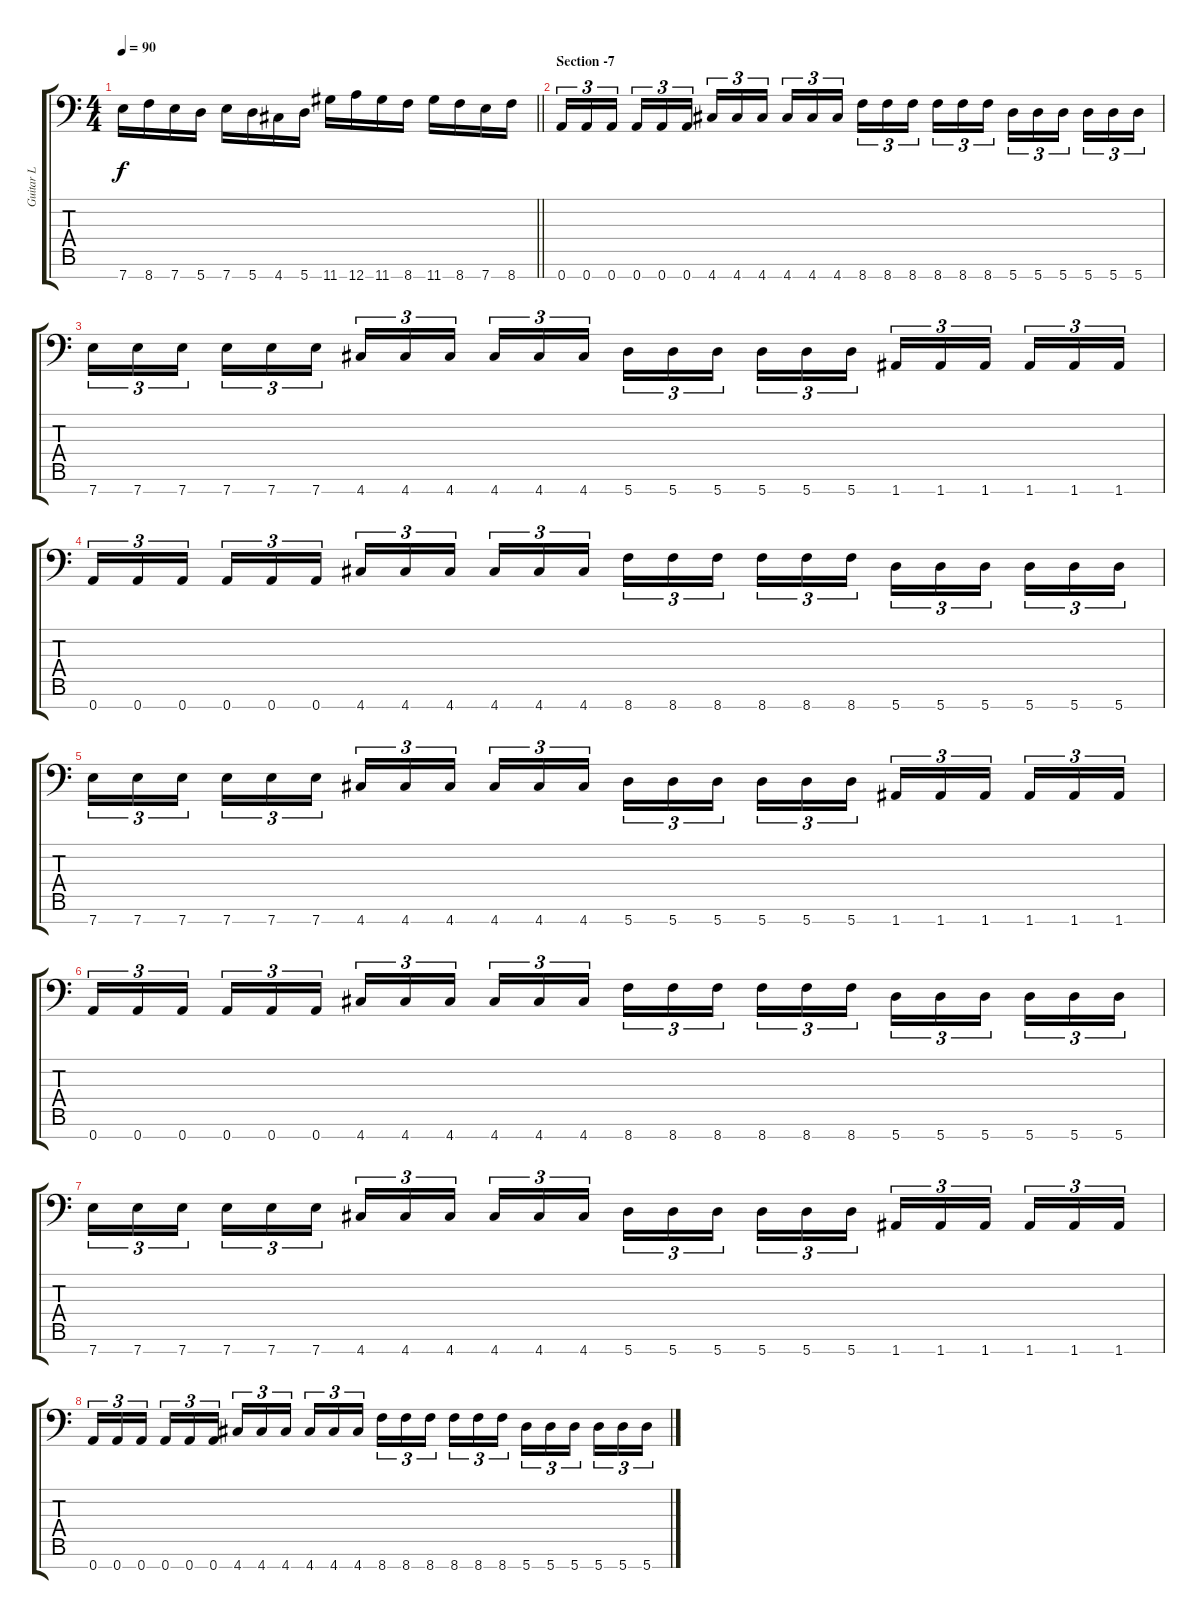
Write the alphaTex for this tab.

\track ("Guitar L" "Guitar L") {instrument distortionguitar}
\staff {score tabs}
\tuning (E4 B3 G3 D3 A2 E2 A1) {hide}
\ts (4 4)
\tempo 90
\clef f4
\barLineRight lightlight
\ks c
7.7.16{dy f} 8.7.16 7.7.16 5.7.16 7.7.16 5.7.16 4.7.16 5.7.16 11.7.16 12.7.16 11.7.16 8.7.16 11.7.16 8.7.16 7.7.16 8.7.16 |
\section ("" "Section -7")
0.7.16{tu (3 2)} 0.7.16{tu (3 2)} 0.7.16{tu (3 2) beam splitsecondary} 0.7.16{tu (3 2)} 0.7.16{tu (3 2)} 0.7.16{tu (3 2)} 4.7.16{tu (3 2)} 4.7.16{tu (3 2)} 4.7.16{tu (3 2) beam splitsecondary} 4.7.16{tu (3 2)} 4.7.16{tu (3 2)} 4.7.16{tu (3 2)} 8.7.16{tu (3 2)} 8.7.16{tu (3 2)} 8.7.16{tu (3 2) beam splitsecondary} 8.7.16{tu (3 2)} 8.7.16{tu (3 2)} 8.7.16{tu (3 2)} 5.7.16{tu (3 2)} 5.7.16{tu (3 2)} 5.7.16{tu (3 2) beam splitsecondary} 5.7.16{tu (3 2)} 5.7.16{tu (3 2)} 5.7.16{tu (3 2)} |
7.7.16{tu (3 2)} 7.7.16{tu (3 2)} 7.7.16{tu (3 2) beam splitsecondary} 7.7.16{tu (3 2)} 7.7.16{tu (3 2)} 7.7.16{tu (3 2)} 4.7.16{tu (3 2)} 4.7.16{tu (3 2)} 4.7.16{tu (3 2) beam splitsecondary} 4.7.16{tu (3 2)} 4.7.16{tu (3 2)} 4.7.16{tu (3 2)} 5.7.16{tu (3 2)} 5.7.16{tu (3 2)} 5.7.16{tu (3 2) beam splitsecondary} 5.7.16{tu (3 2)} 5.7.16{tu (3 2)} 5.7.16{tu (3 2)} 1.7.16{tu (3 2)} 1.7.16{tu (3 2)} 1.7.16{tu (3 2) beam splitsecondary} 1.7.16{tu (3 2)} 1.7.16{tu (3 2)} 1.7.16{tu (3 2)} |
0.7.16{tu (3 2)} 0.7.16{tu (3 2)} 0.7.16{tu (3 2) beam splitsecondary} 0.7.16{tu (3 2)} 0.7.16{tu (3 2)} 0.7.16{tu (3 2)} 4.7.16{tu (3 2)} 4.7.16{tu (3 2)} 4.7.16{tu (3 2) beam splitsecondary} 4.7.16{tu (3 2)} 4.7.16{tu (3 2)} 4.7.16{tu (3 2)} 8.7.16{tu (3 2)} 8.7.16{tu (3 2)} 8.7.16{tu (3 2) beam splitsecondary} 8.7.16{tu (3 2)} 8.7.16{tu (3 2)} 8.7.16{tu (3 2)} 5.7.16{tu (3 2)} 5.7.16{tu (3 2)} 5.7.16{tu (3 2) beam splitsecondary} 5.7.16{tu (3 2)} 5.7.16{tu (3 2)} 5.7.16{tu (3 2)} |
7.7.16{tu (3 2)} 7.7.16{tu (3 2)} 7.7.16{tu (3 2) beam splitsecondary} 7.7.16{tu (3 2)} 7.7.16{tu (3 2)} 7.7.16{tu (3 2)} 4.7.16{tu (3 2)} 4.7.16{tu (3 2)} 4.7.16{tu (3 2) beam splitsecondary} 4.7.16{tu (3 2)} 4.7.16{tu (3 2)} 4.7.16{tu (3 2)} 5.7.16{tu (3 2)} 5.7.16{tu (3 2)} 5.7.16{tu (3 2) beam splitsecondary} 5.7.16{tu (3 2)} 5.7.16{tu (3 2)} 5.7.16{tu (3 2)} 1.7.16{tu (3 2)} 1.7.16{tu (3 2)} 1.7.16{tu (3 2) beam splitsecondary} 1.7.16{tu (3 2)} 1.7.16{tu (3 2)} 1.7.16{tu (3 2)} |
0.7.16{tu (3 2)} 0.7.16{tu (3 2)} 0.7.16{tu (3 2) beam splitsecondary} 0.7.16{tu (3 2)} 0.7.16{tu (3 2)} 0.7.16{tu (3 2)} 4.7.16{tu (3 2)} 4.7.16{tu (3 2)} 4.7.16{tu (3 2) beam splitsecondary} 4.7.16{tu (3 2)} 4.7.16{tu (3 2)} 4.7.16{tu (3 2)} 8.7.16{tu (3 2)} 8.7.16{tu (3 2)} 8.7.16{tu (3 2) beam splitsecondary} 8.7.16{tu (3 2)} 8.7.16{tu (3 2)} 8.7.16{tu (3 2)} 5.7.16{tu (3 2)} 5.7.16{tu (3 2)} 5.7.16{tu (3 2) beam splitsecondary} 5.7.16{tu (3 2)} 5.7.16{tu (3 2)} 5.7.16{tu (3 2)} |
7.7.16{tu (3 2)} 7.7.16{tu (3 2)} 7.7.16{tu (3 2) beam splitsecondary} 7.7.16{tu (3 2)} 7.7.16{tu (3 2)} 7.7.16{tu (3 2)} 4.7.16{tu (3 2)} 4.7.16{tu (3 2)} 4.7.16{tu (3 2) beam splitsecondary} 4.7.16{tu (3 2)} 4.7.16{tu (3 2)} 4.7.16{tu (3 2)} 5.7.16{tu (3 2)} 5.7.16{tu (3 2)} 5.7.16{tu (3 2) beam splitsecondary} 5.7.16{tu (3 2)} 5.7.16{tu (3 2)} 5.7.16{tu (3 2)} 1.7.16{tu (3 2)} 1.7.16{tu (3 2)} 1.7.16{tu (3 2) beam splitsecondary} 1.7.16{tu (3 2)} 1.7.16{tu (3 2)} 1.7.16{tu (3 2)} |
0.7.16{tu (3 2)} 0.7.16{tu (3 2)} 0.7.16{tu (3 2) beam splitsecondary} 0.7.16{tu (3 2)} 0.7.16{tu (3 2)} 0.7.16{tu (3 2)} 4.7.16{tu (3 2)} 4.7.16{tu (3 2)} 4.7.16{tu (3 2) beam splitsecondary} 4.7.16{tu (3 2)} 4.7.16{tu (3 2)} 4.7.16{tu (3 2)} 8.7.16{tu (3 2)} 8.7.16{tu (3 2)} 8.7.16{tu (3 2) beam splitsecondary} 8.7.16{tu (3 2)} 8.7.16{tu (3 2)} 8.7.16{tu (3 2)} 5.7.16{tu (3 2)} 5.7.16{tu (3 2)} 5.7.16{tu (3 2) beam splitsecondary} 5.7.16{tu (3 2)} 5.7.16{tu (3 2)} 5.7.16{tu (3 2)}
